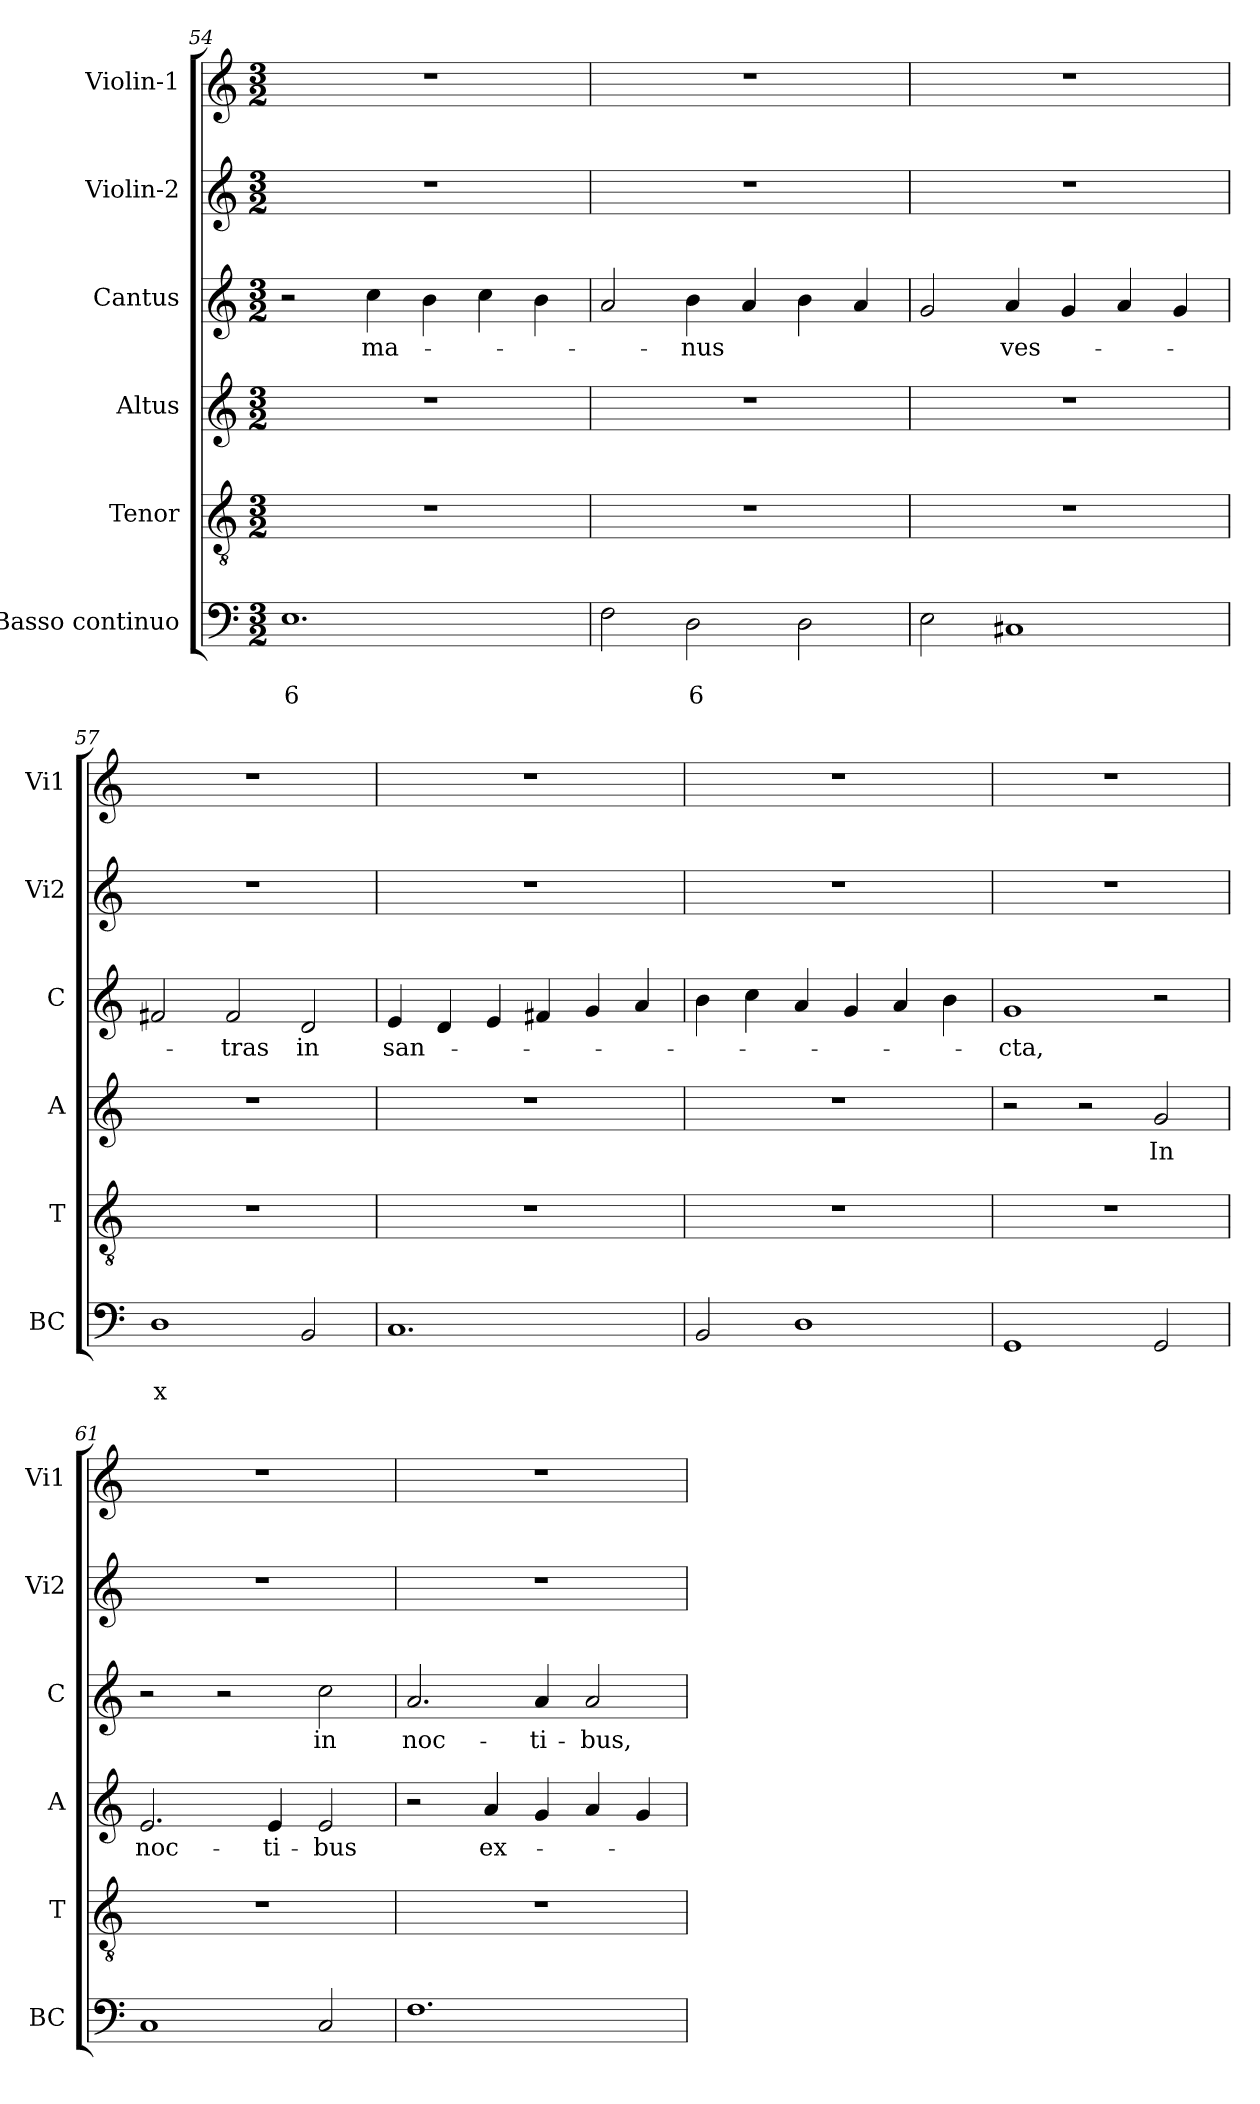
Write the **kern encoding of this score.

**kern	**text	**text	**kern	**kern	**text	**kern	**text	**kern	**kern
*part6	*part6	*part6	*part5	*part4	*part4	*part3	*part3	*part2	*part1
*staff6	*staff6	*staff6	*staff5	*staff4	*staff4	*staff3	*staff3	*staff2	*staff1
*I"Basso continuo	*	*	*I"Tenor	*I"Altus	*	*I"Cantus	*	*I"Violin-2	*I"Violin-1
*I'BC	*	*	*I'T	*I'A	*	*I'C	*	*I'Vi2	*I'Vi1
*clefF4	*	*	*clefGv2	*clefG2	*	*clefG2	*	*clefG2	*clefG2
*k[]	*	*	*k[]	*k[]	*	*k[]	*	*k[]	*k[]
*C:	*	*	*C:	*C:	*	*C:	*	*C:	*C:
*M3/2	*	*	*M3/2	*M3/2	*	*M3/2	*	*M3/2	*M3/2
=54	=54	=54	=54	=54	=54	=54	=54	=54	=54
!	!	!LO:LY:b	!	!	!	!	!	!	!
1.E	.	6	1.r	1.r	.	2r	.	1.r	1.r
!	!	!	!	!	!	!	!LO:LY:b	!	!
.	.	.	.	.	.	4cc\	ma-	.	.
.	.	.	.	.	.	4b\	.	.	.
.	.	.	.	.	.	4cc\	.	.	.
.	.	.	.	.	.	4b\	.	.	.
!!LO:LB:g=z
=55	=55	=55	=55	=55	=55	=55	=55	=55	=55
2F\	.	.	1.r	1.r	.	2a/	.	1.r	1.r
!	!	!LO:LY:b	!	!	!	!	!LO:LY:b	!	!
2D\	.	6	.	.	.	4b\	-nus	.	.
.	.	.	.	.	.	4a/	.	.	.
2D\	.	.	.	.	.	4b\	.	.	.
.	.	.	.	.	.	4a/	.	.	.
=56	=56	=56	=56	=56	=56	=56	=56	=56	=56
2E\	.	.	1.r	1.r	.	2g/	.	1.r	1.r
!	!	!	!	!	!	!	!LO:LY:b	!	!
1C#X	.	.	.	.	.	4a/	ves-	.	.
.	.	.	.	.	.	4g/	.	.	.
.	.	.	.	.	.	4a/	.	.	.
.	.	.	.	.	.	4g/	.	.	.
=57	=57	=57	=57	=57	=57	=57	=57	=57	=57
!	!	!LO:LY:b	!	!	!	!	!	!	!
1D	.	x	1.r	1.r	.	2f#X/	.	1.r	1.r
!	!	!	!	!	!	!	!LO:LY:b	!	!
.	.	.	.	.	.	2f#/	-tras	.	.
!	!	!	!	!	!	!	!LO:LY:b	!	!
2BB/	.	.	.	.	.	2d/	in	.	.
=58	=58	=58	=58	=58	=58	=58	=58	=58	=58
!	!	!	!	!	!	!	!LO:LY:b	!	!
1.C	.	.	1.r	1.r	.	4e/	san-	1.r	1.r
.	.	.	.	.	.	4d/	.	.	.
.	.	.	.	.	.	4e/	.	.	.
.	.	.	.	.	.	4f#X/	.	.	.
.	.	.	.	.	.	4g/	.	.	.
.	.	.	.	.	.	4a/	.	.	.
=59	=59	=59	=59	=59	=59	=59	=59	=59	=59
2BB/	.	.	1.r	1.r	.	4b\	.	1.r	1.r
.	.	.	.	.	.	4cc\	.	.	.
1D	.	.	.	.	.	4a/	.	.	.
.	.	.	.	.	.	4g/	.	.	.
.	.	.	.	.	.	4a/	.	.	.
.	.	.	.	.	.	4b\	.	.	.
=60	=60	=60	=60	=60	=60	=60	=60	=60	=60
!	!	!	!	!	!	!	!LO:LY:b	!	!
1GG	.	.	1.r	2r	.	1g	-cta,	1.r	1.r
.	.	.	.	2r	.	.	.	.	.
!	!	!	!	!	!LO:LY:b	!	!	!	!
2GG/	.	.	.	2g/	In	2r	.	.	.
=61	=61	=61	=61	=61	=61	=61	=61	=61	=61
!	!	!	!	!	!LO:LY:b	!	!	!	!
1C	.	.	1.r	2.e/	noc-	2r	.	1.r	1.r
.	.	.	.	.	.	2r	.	.	.
!	!	!	!	!	!LO:LY:b	!	!	!	!
.	.	.	.	4e/	-ti-	.	.	.	.
!	!	!	!	!	!LO:LY:b	!	!LO:LY:b	!	!
2C/	.	.	.	2e/	-bus	2cc\	in	.	.
=62	=62	=62	=62	=62	=62	=62	=62	=62	=62
!	!	!	!	!	!	!	!LO:LY:b	!	!
1.F	.	.	1.r	2r	.	2.a/	noc-	1.r	1.r
!	!	!	!	!	!LO:LY:b	!	!	!	!
.	.	.	.	4a/	ex-	.	.	.	.
!	!	!	!	!	!	!	!LO:LY:b	!	!
.	.	.	.	4g/	.	4a/	-ti-	.	.
!	!	!	!	!	!	!	!LO:LY:b	!	!
.	.	.	.	4a/	.	2a/	-bus,	.	.
.	.	.	.	4g/	.	.	.	.	.
=	=	=	=	=	=	=	=	=	=
*-	*-	*-	*-	*-	*-	*-	*-	*-	*-
